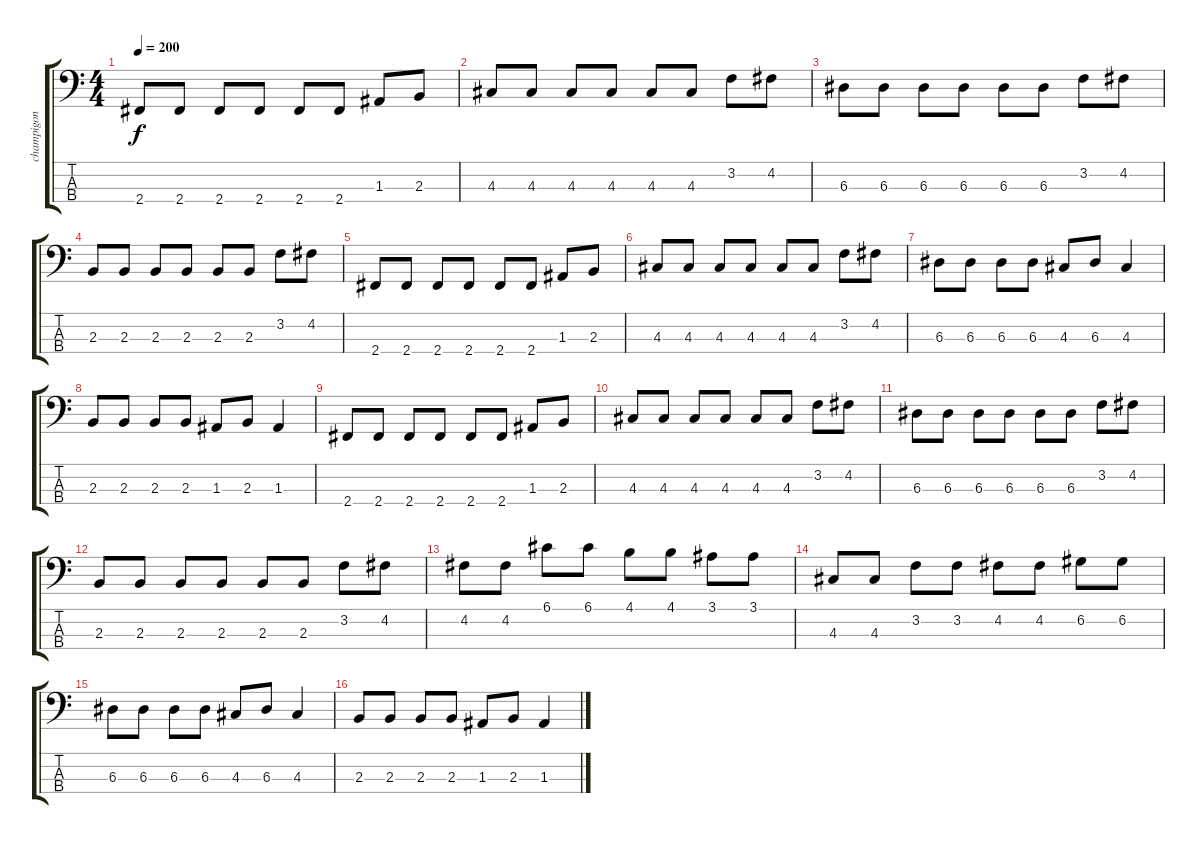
\track ("champigon" "champigon") {instrument acousticbass}
\staff {score tabs}
\tuning (G2 D2 A1 E1) {hide}
\ts (4 4)
\tempo 200
\clef f4
\ks c
2.4.8{dy f} 2.4.8 2.4.8 2.4.8 2.4.8 2.4.8 1.3.8 2.3.8 |
4.3.8 4.3.8 4.3.8 4.3.8 4.3.8 4.3.8 3.2.8 4.2.8 |
6.3.8 6.3.8 6.3.8 6.3.8 6.3.8 6.3.8 3.2.8 4.2.8 |
2.3.8 2.3.8 2.3.8 2.3.8 2.3.8 2.3.8 3.2.8 4.2.8 |
2.4.8 2.4.8 2.4.8 2.4.8 2.4.8 2.4.8 1.3.8 2.3.8 |
4.3.8 4.3.8 4.3.8 4.3.8 4.3.8 4.3.8 3.2.8 4.2.8 |
6.3.8 6.3.8 6.3.8 6.3.8 4.3.8 6.3.8 4.3.4 |
2.3.8 2.3.8 2.3.8 2.3.8 1.3.8 2.3.8 1.3.4 |
2.4.8 2.4.8 2.4.8 2.4.8 2.4.8 2.4.8 1.3.8 2.3.8 |
4.3.8 4.3.8 4.3.8 4.3.8 4.3.8 4.3.8 3.2.8 4.2.8 |
6.3.8 6.3.8 6.3.8 6.3.8 6.3.8 6.3.8 3.2.8 4.2.8 |
2.3.8 2.3.8 2.3.8 2.3.8 2.3.8 2.3.8 3.2.8 4.2.8 |
4.2.8 4.2.8 6.1.8 6.1.8 4.1.8 4.1.8 3.1.8 3.1.8 |
4.3.8 4.3.8 3.2.8 3.2.8 4.2.8 4.2.8 6.2.8 6.2.8 |
6.3.8 6.3.8 6.3.8 6.3.8 4.3.8 6.3.8 4.3.4 |
2.3.8 2.3.8 2.3.8 2.3.8 1.3.8 2.3.8 1.3.4
